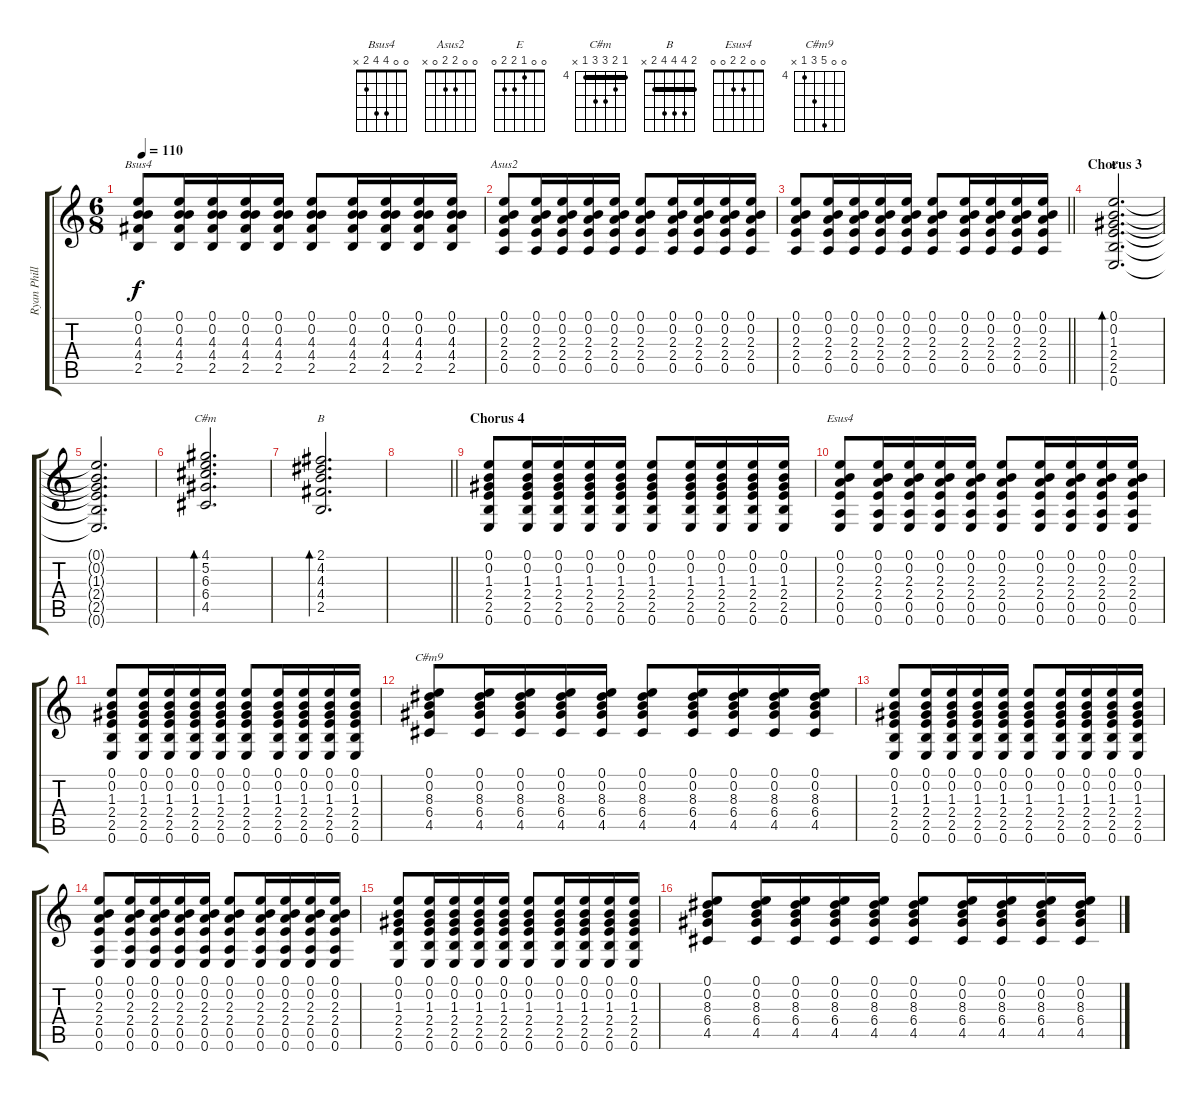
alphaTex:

\track ("Ryan Phillips | Gtr. 1" "Ryan Phill") {instrument acousticguitarsteel}
\staff {score tabs}
\tuning (E4 B3 G3 D3 A2 E2) {hide}
\chord ("Bsus4" 0 0 4 4 2 x)
\chord ("Asus2" 0 0 2 2 0 x)
\chord ("E" 0 0 1 2 2 0)
\chord ("C#m" 4 5 6 6 4 x) {firstfret 4 barre 4}
\chord ("B" 2 4 4 4 2 x) {barre 2}
\chord ("Esus4" 0 0 2 2 0 0)
\chord ("C#m9" 0 0 8 6 4 x) {firstfret 4}
\ts (6 8)
\tempo 110
\clef g2
\ks c
(0.1 0.2 4.3 4.4 2.5).8{ch "Bsus4" dy f} (0.1 0.2 4.3 4.4 2.5).16 (0.1 0.2 4.3 4.4 2.5).16 (0.1 0.2 4.3 4.4 2.5).16 (0.1 0.2 4.3 4.4 2.5).16 (0.1 0.2 4.3 4.4 2.5).8 (0.1 0.2 4.3 4.4 2.5).16 (0.1 0.2 4.3 4.4 2.5).16 (0.1 0.2 4.3 4.4 2.5).16 (0.1 0.2 4.3 4.4 2.5).16 |
(0.1 0.2 2.3 2.4 0.5).8{ch "Asus2"} (0.1 0.2 2.3 2.4 0.5).16 (0.1 0.2 2.3 2.4 0.5).16 (0.1 0.2 2.3 2.4 0.5).16 (0.1 0.2 2.3 2.4 0.5).16 (0.1 0.2 2.3 2.4 0.5).8 (0.1 0.2 2.3 2.4 0.5).16 (0.1 0.2 2.3 2.4 0.5).16 (0.1 0.2 2.3 2.4 0.5).16 (0.1 0.2 2.3 2.4 0.5).16 |
\barLineRight lightlight
(0.1 0.2 2.3 2.4 0.5).8 (0.1 0.2 2.3 2.4 0.5).16 (0.1 0.2 2.3 2.4 0.5).16 (0.1 0.2 2.3 2.4 0.5).16 (0.1 0.2 2.3 2.4 0.5).16 (0.1 0.2 2.3 2.4 0.5).8 (0.1 0.2 2.3 2.4 0.5).16 (0.1 0.2 2.3 2.4 0.5).16 (0.1 0.2 2.3 2.4 0.5).16 (0.1 0.2 2.3 2.4 0.5).16 |
\section ("" "Chorus 3")
(0.1 0.2 1.3 2.4 2.5 0.6).2{d bd 240 ch "E"} |
(0.1{t} 0.2{t} 1.3{t} 2.4{t} 2.5{t} 0.6{t}).2{d} |
(4.1 5.2 6.3 6.4 4.5).2{d bd 240 ch "C#m"} |
(2.1 4.2 4.3 4.4 2.5).2{d bd 240 ch "B"} |
\barLineRight lightlight
|
\section ("" "Chorus 4")
(0.1 0.2 1.3 2.4 2.5 0.6).8 (0.1 0.2 1.3 2.4 2.5 0.6).16 (0.1 0.2 1.3 2.4 2.5 0.6).16 (0.1 0.2 1.3 2.4 2.5 0.6).16 (0.1 0.2 1.3 2.4 2.5 0.6).16 (0.1 0.2 1.3 2.4 2.5 0.6).8 (0.1 0.2 1.3 2.4 2.5 0.6).16 (0.1 0.2 1.3 2.4 2.5 0.6).16 (0.1 0.2 1.3 2.4 2.5 0.6).16 (0.1 0.2 1.3 2.4 2.5 0.6).16 |
(0.1 0.2 2.3 2.4 0.5 0.6).8{ch "Esus4"} (0.1 0.2 2.3 2.4 0.5 0.6).16 (0.1 0.2 2.3 2.4 0.5 0.6).16 (0.1 0.2 2.3 2.4 0.5 0.6).16 (0.1 0.2 2.3 2.4 0.5 0.6).16 (0.1 0.2 2.3 2.4 0.5 0.6).8 (0.1 0.2 2.3 2.4 0.5 0.6).16 (0.1 0.2 2.3 2.4 0.5 0.6).16 (0.1 0.2 2.3 2.4 0.5 0.6).16 (0.1 0.2 2.3 2.4 0.5 0.6).16 |
(0.1 0.2 1.3 2.4 2.5 0.6).8 (0.1 0.2 1.3 2.4 2.5 0.6).16 (0.1 0.2 1.3 2.4 2.5 0.6).16 (0.1 0.2 1.3 2.4 2.5 0.6).16 (0.1 0.2 1.3 2.4 2.5 0.6).16 (0.1 0.2 1.3 2.4 2.5 0.6).8 (0.1 0.2 1.3 2.4 2.5 0.6).16 (0.1 0.2 1.3 2.4 2.5 0.6).16 (0.1 0.2 1.3 2.4 2.5 0.6).16 (0.1 0.2 1.3 2.4 2.5 0.6).16 |
(0.1 0.2 8.3 6.4 4.5).8{ch "C#m9"} (0.1 0.2 8.3 6.4 4.5).16 (0.1 0.2 8.3 6.4 4.5).16 (0.1 0.2 8.3 6.4 4.5).16 (0.1 0.2 8.3 6.4 4.5).16 (0.1 0.2 8.3 6.4 4.5).8 (0.1 0.2 8.3 6.4 4.5).16 (0.1 0.2 8.3 6.4 4.5).16 (0.1 0.2 8.3 6.4 4.5).16 (0.1 0.2 8.3 6.4 4.5).16 |
(0.1 0.2 1.3 2.4 2.5 0.6).8 (0.1 0.2 1.3 2.4 2.5 0.6).16 (0.1 0.2 1.3 2.4 2.5 0.6).16 (0.1 0.2 1.3 2.4 2.5 0.6).16 (0.1 0.2 1.3 2.4 2.5 0.6).16 (0.1 0.2 1.3 2.4 2.5 0.6).8 (0.1 0.2 1.3 2.4 2.5 0.6).16 (0.1 0.2 1.3 2.4 2.5 0.6).16 (0.1 0.2 1.3 2.4 2.5 0.6).16 (0.1 0.2 1.3 2.4 2.5 0.6).16 |
(0.1 0.2 2.3 2.4 0.5 0.6).8 (0.1 0.2 2.3 2.4 0.5 0.6).16 (0.1 0.2 2.3 2.4 0.5 0.6).16 (0.1 0.2 2.3 2.4 0.5 0.6).16 (0.1 0.2 2.3 2.4 0.5 0.6).16 (0.1 0.2 2.3 2.4 0.5 0.6).8 (0.1 0.2 2.3 2.4 0.5 0.6).16 (0.1 0.2 2.3 2.4 0.5 0.6).16 (0.1 0.2 2.3 2.4 0.5 0.6).16 (0.1 0.2 2.3 2.4 0.5 0.6).16 |
(0.1 0.2 1.3 2.4 2.5 0.6).8 (0.1 0.2 1.3 2.4 2.5 0.6).16 (0.1 0.2 1.3 2.4 2.5 0.6).16 (0.1 0.2 1.3 2.4 2.5 0.6).16 (0.1 0.2 1.3 2.4 2.5 0.6).16 (0.1 0.2 1.3 2.4 2.5 0.6).8 (0.1 0.2 1.3 2.4 2.5 0.6).16 (0.1 0.2 1.3 2.4 2.5 0.6).16 (0.1 0.2 1.3 2.4 2.5 0.6).16 (0.1 0.2 1.3 2.4 2.5 0.6).16 |
(0.1 0.2 8.3 6.4 4.5).8 (0.1 0.2 8.3 6.4 4.5).16 (0.1 0.2 8.3 6.4 4.5).16 (0.1 0.2 8.3 6.4 4.5).16 (0.1 0.2 8.3 6.4 4.5).16 (0.1 0.2 8.3 6.4 4.5).8 (0.1 0.2 8.3 6.4 4.5).16 (0.1 0.2 8.3 6.4 4.5).16 (0.1 0.2 8.3 6.4 4.5).16 (0.1 0.2 8.3 6.4 4.5).16
